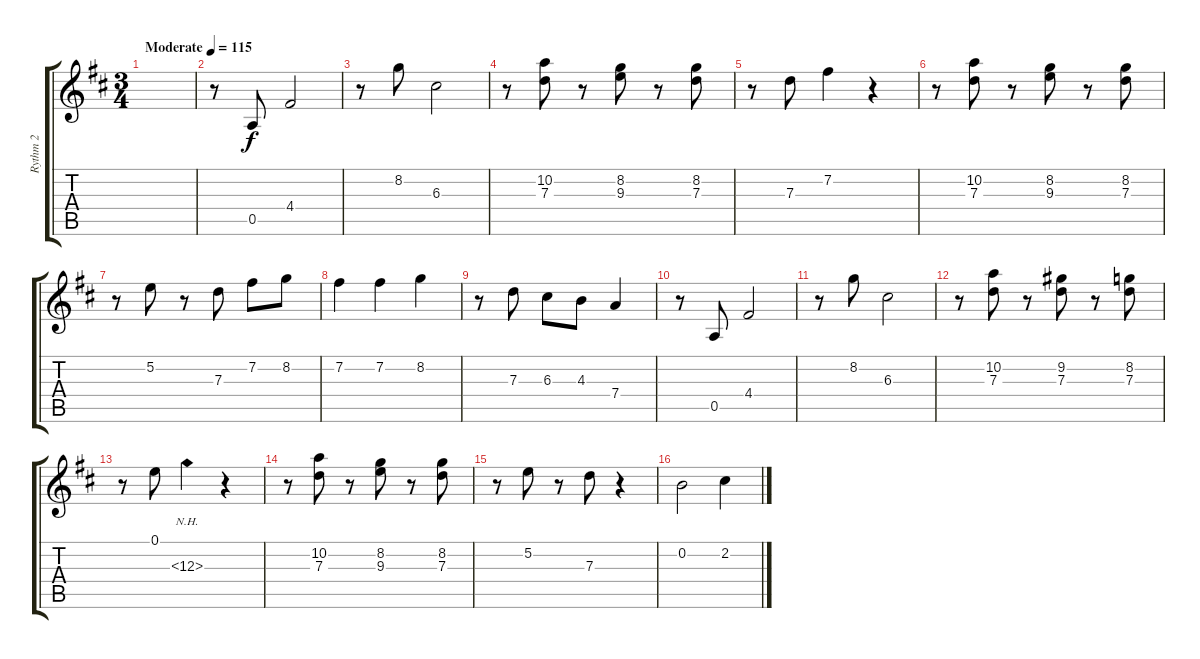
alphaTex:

\track ("Rythm 2" "Rythm 2") {instrument acousticguitarnylon}
\staff {score tabs}
\tuning (E4 B3 G3 D3 A2 E2) {hide}
\ts (3 4)
\tempo (115 "Moderate")
\clef g2
\ks d
|
r.8 0.5.8 4.4.2 |
r.8 8.2.8 6.3.2 |
r.8 (10.2 7.3).8 r.8 (8.2 9.3).8 r.8 (8.2 7.3).8 |
r.8 7.3.8 7.2.4 r.4 |
r.8 (10.2 7.3).8 r.8 (8.2 9.3).8 r.8 (8.2 7.3).8 |
r.8 5.2.8 r.8 7.3.8 7.2.8 8.2.8 |
7.2.4 7.2.4 8.2.4 |
r.8 7.3.8 6.3.8 4.3.8 7.4.4 |
r.8 0.5.8 4.4.2 |
r.8 8.2.8 6.3.2 |
r.8 (10.2 7.3).8 r.8 (9.2 7.3).8 r.8 (8.2 7.3).8 |
r.8 0.1.8 12.3{nh}.4 r.4 |
r.8 (10.2 7.3).8 r.8 (8.2 9.3).8 r.8 (8.2 7.3).8 |
r.8 5.2.8 r.8 7.3.8 r.4 |
0.2.2 2.2.4
